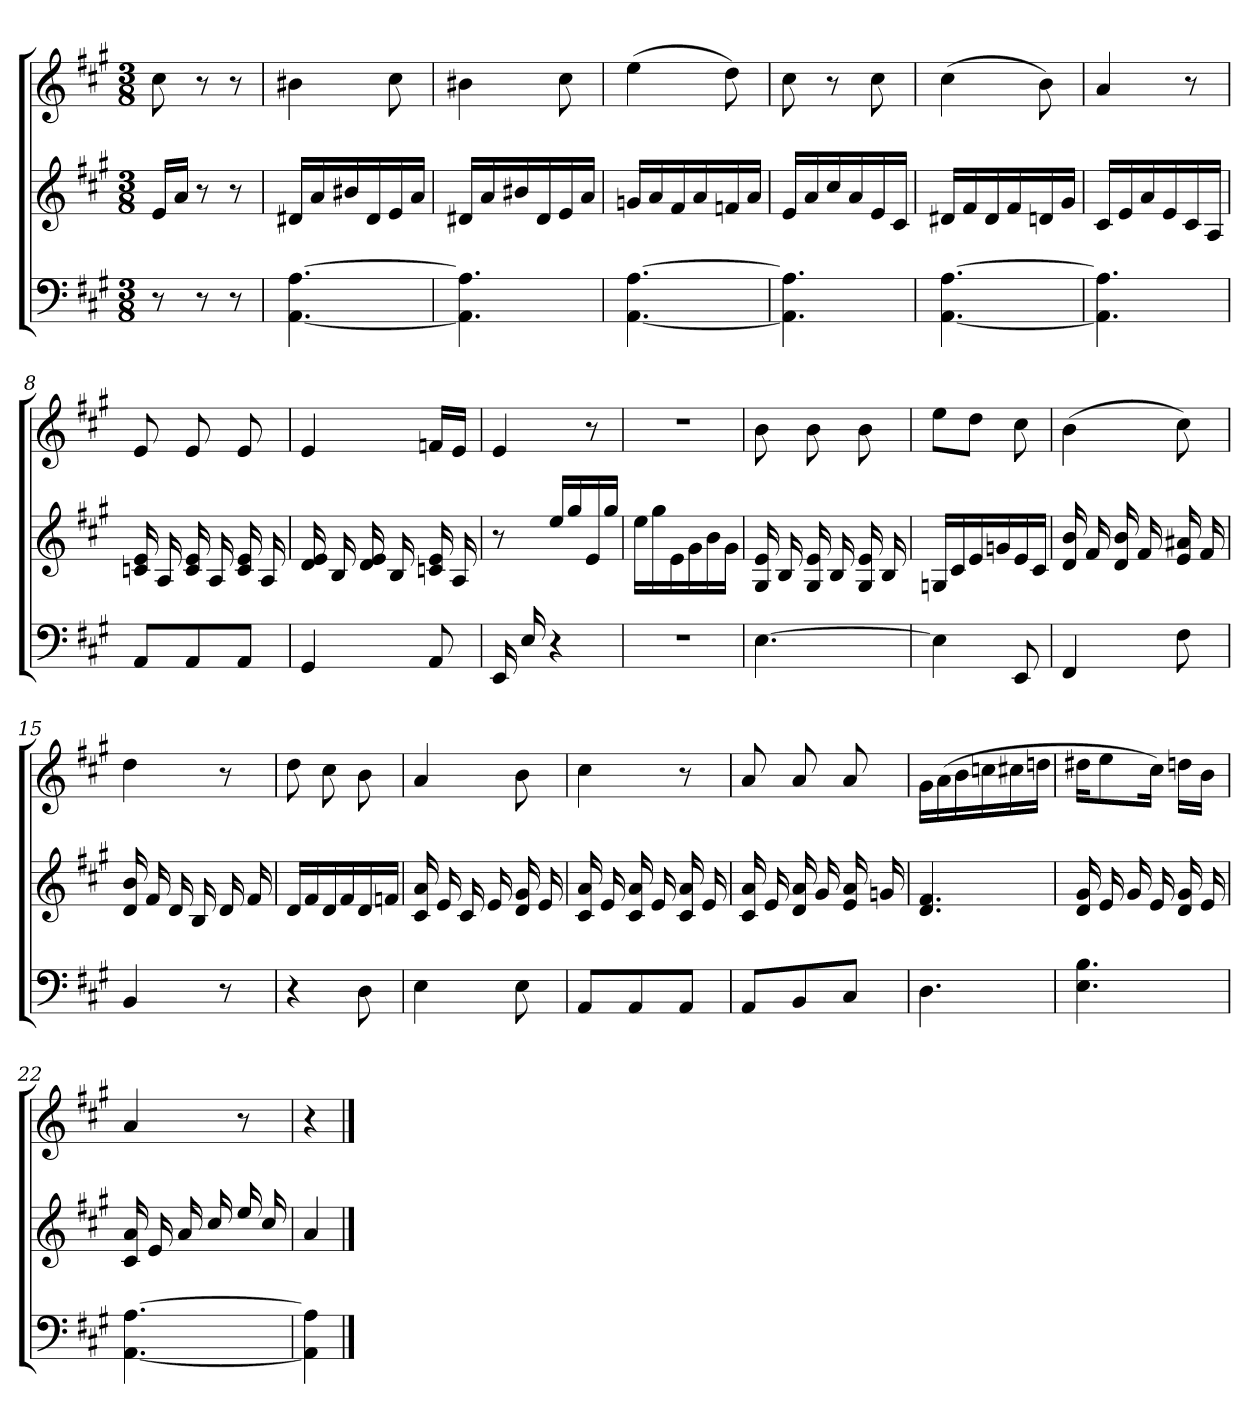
**kern	**kern	**kern
*part3	*part2	*part1
*staff3	*staff2	*staff1
*clefF4	*clefG2	*clefG2
*k[f#c#g#]	*k[f#c#g#]	*k[f#c#g#]
*M3/8	*M3/8	*M3/8
=1	=1	=1
8r	16e/LL	8cc#\
.	16a/JJ	.
8r	8r	8r
8r	8r	8r
=2	=2	=2
[4.AA\ [4.A\	16d#X/LL	4b#X\
.	16a/	.
.	16b#X/	.
.	16d#/	.
.	16e/	8cc#\
.	16a/JJ	.
=3	=3	=3
4.AA]\ 4.A]\	16d#X/LL	4b#X\
.	16a/	.
.	16b#X/	.
.	16d#/	.
.	16e/	8cc#\
.	16a/JJ	.
=4	=4	=4
[4.AA\ [4.A\	16gn/LL	(4ee\
.	16a/	.
.	16f#/	.
.	16a/	.
.	16fn/	8dd\)
.	16a/JJ	.
=5	=5	=5
4.AA]\ 4.A]\	16e/LL	8cc#\
.	16a/	.
.	16cc#/	8r
.	16a/	.
.	16e/	8cc#\
.	16c#/JJ	.
=6	=6	=6
[4.AA\ [4.A\	16d#X/LL	(4cc#\
.	16f#/	.
.	16d#/	.
.	16f#/	.
.	16dn/	8b\)
.	16g#/JJ	.
=7	=7	=7
4.AA]\ 4.A]\	16c#/LL	4a/
.	16e/	.
.	16a/	.
.	16e/	.
.	16c#/	8r
.	16A/JJ	.
=8	=8	=8
8AA/L	16cn/ 16e/	8e/
.	16A/	.
8AA/	16c/ 16e/	8e/
.	16A/	.
8AA/J	16c/ 16e/	8e/
.	16A/	.
=9	=9	=9
4GG#/	16d/ 16e/	4e/
.	16B/	.
.	16d/ 16e/	.
.	16B/	.
8AA/	16cn/ 16e/	16fn/LL
.	16A/	16e/JJ
=10	=10	=10
16EE/	8r	4e/
16E/	.	.
4r	16ee/LL	.
.	16gg#/	.
.	16e/	8r
.	16gg#/JJ	.
=11	=11	=11
4.r	16ee/LL	4.r
.	16gg#/	.
.	16e\	.
.	16g#\	.
.	16b\	.
.	16g#\JJ	.
=12	=12	=12
[4.E\	16G#/ 16e/	8b\
.	16B/	.
.	16G#/ 16e/	8b\
.	16B/	.
.	16G#/ 16e/	8b\
.	16B/	.
=13	=13	=13
4E\]	16Gn/LL	8ee\L
.	16c#/	.
.	16e/	8dd\J
.	16gn/	.
8EE/	16e/	8cc#\
.	16c#/JJ	.
=14	=14	=14
4FF#/	16d/ 16b/	(4b\
.	16f#/	.
.	16d/ 16b/	.
.	16f#/	.
8F#\	16e/ 16a#X/	8cc#\)
.	16f#/	.
=15	=15	=15
4BB/	16d/ 16b/	4dd\
.	16f#/	.
.	16d/	.
.	16B/	.
8r	16d/	8r
.	16f#/	.
=16	=16	=16
4r	16d/LL	8dd\
.	16f#/	.
.	16d/	8cc#\
.	16f#/	.
8D\	16d/	8b\
.	16fn/JJ	.
=17	=17	=17
4E\	16c#/ 16a/	4a/
.	16e/	.
.	16c#/	.
.	16e/	.
8E\	16d/ 16g#/	8b\
.	16e/	.
=18	=18	=18
8AA/L	16c#/ 16a/	4cc#\
.	16e/	.
8AA/	16c#/ 16a/	.
.	16e/	.
8AA/J	16c#/ 16a/	8r
.	16e/	.
=19	=19	=19
8AA/L	16c#/ 16a/	8a/
.	16e/	.
8BB/	16d/ 16a/	8a/
.	16g#/	.
8C#/J	16e/ 16a/	8a/
.	16gn/	.
=20	=20	=20
4.D\	4.d/ 4.f#/	16g#\LL
.	.	(16a\
.	.	16b\
.	.	16ccn\
.	.	16cc#X\
.	.	16ddn\JJ
=21	=21	=21
4.E\ 4.B\	16d/ 16g#/	16dd#X\KL
.	16e/	8ee\
.	16g#/	.
.	16e/	16cc#\Jk)
.	16d/ 16g#/	16ddn\LL
.	16e/	16b\JJ
=22	=22	=22
[4.AA\ [4.A\	16c#/ 16a/	4a/
.	16e/	.
.	16a/	.
.	16cc#/	.
.	16ee/	8r
.	16cc#/	.
=23	=23	=23
4AA]\ 4A]\	4a/	4r
==	==	==
*-	*-	*-
